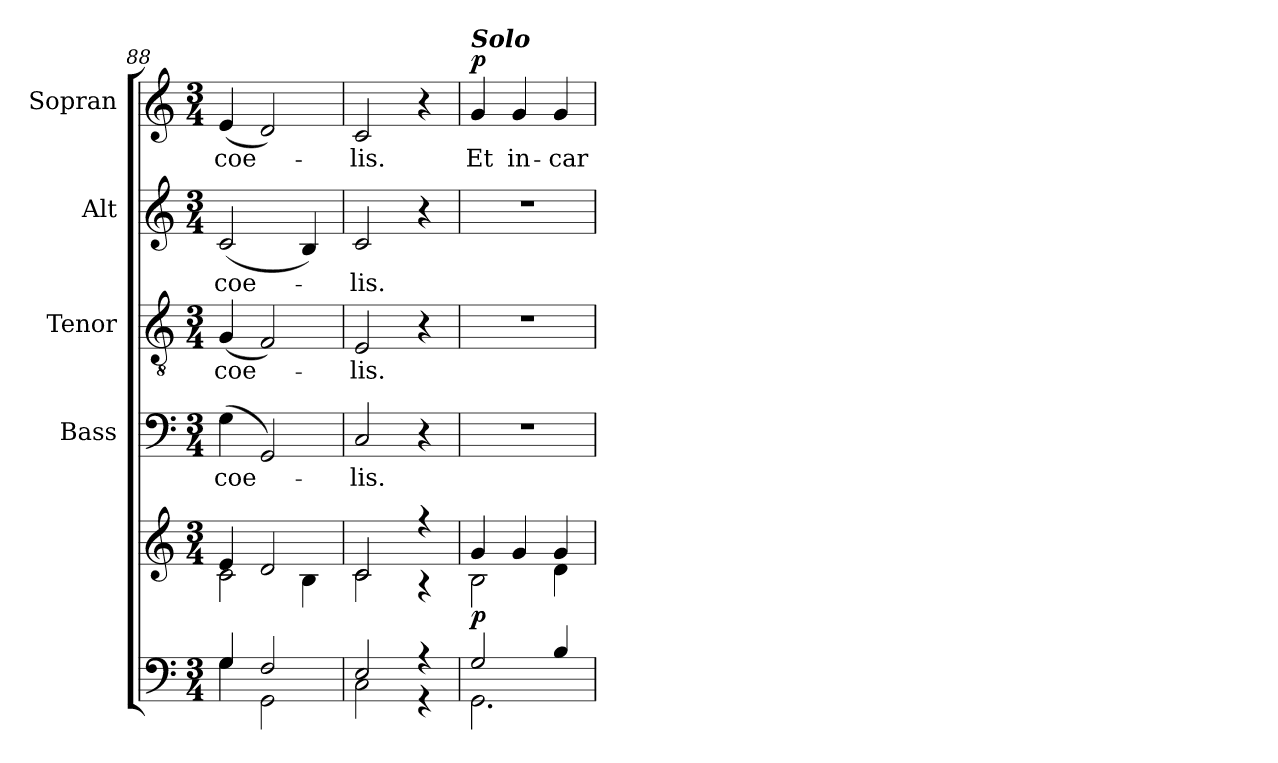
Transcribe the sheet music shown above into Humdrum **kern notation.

**kern	**kern	**dynam	**kern	**text	**kern	**text	**kern	**text	**kern	**text	**dynam
*part5	*part5	*part5	*part4	*part4	*part3	*part3	*part2	*part2	*part1	*part1	*part1
*staff6	*staff5	*staff5/6	*staff4	*staff4	*staff3	*staff3	*staff2	*staff2	*staff1	*staff1	*staff1
*	*	*	*I"Bass	*	*I"Tenor	*	*I"Alt	*	*I"Sopran	*	*
*	*	*	*I'B.	*	*I'T.	*	*I'A.	*	*I'S.	*	*
*clefF4	*clefG2	*	*clefF4	*	*clefGv2	*	*clefG2	*	*clefG2	*	*
*k[]	*k[]	*	*k[]	*	*k[]	*	*k[]	*	*k[]	*	*
*C:	*C:	*	*C:	*	*C:	*	*C:	*	*C:	*	*
*M3/4	*M3/4	*	*M3/4	*	*M3/4	*	*M3/4	*	*M3/4	*	*
=88	=88	=88	=88	=88	=88	=88	=88	=88	=88	=88	=88
*^	*^	*	*	*	*	*	*	*	*	*	*
!	!	!	!	!	!	!LO:LY:b	!	!LO:LY:b	!	!LO:LY:b	!	!LO:LY:b	!
4G/	4G\	4e/	2c\	.	(>4G\	coe-	(<4G/	coe-	(<2c/	coe-	(<4e/	coe-	.
2F/	2GG\	2d/	.	.	2GG/)	.	2F/)	.	.	.	2d/)	.	.
.	.	.	4B\	.	.	.	.	.	4B/)	.	.	.	.
=89	=89	=89	=89	=89	=89	=89	=89	=89	=89	=89	=89	=89	=89
!	!	!	!	!	!	!LO:LY:b	!	!LO:LY:b	!	!LO:LY:b	!	!LO:LY:b	!
2E/	2C\	2c/	2c\	.	2C/	-lis.	2E/	-lis.	2c/	-lis.	2c/	-lis.	.
4r	4r	4r	4r	.	4r	.	4r	.	4r	.	4r	.	.
!!LO:LB:g=z
=90	=90	=90	=90	=90	=90	=90	=90	=90	=90	=90	=90	=90	=90
!	!	!	!	!	!	!	!	!	!	!	!LO:TX:a:Bi:t=Solo	!	!
!	!	!	!	!LO:DY:b	!	!	!	!	!	!	!	!LO:LY:b	!LO:DY:a
2G/	2.GG\	4g/	2B\	p	2.r	.	2.r	.	2.r	.	4g/	Et	p
!	!	!	!	!	!	!	!	!	!	!	!	!LO:LY:b	!
.	.	4g/	.	.	.	.	.	.	.	.	4g/	in-	.
!	!	!	!	!	!	!	!	!	!	!	!	!LO:LY:b	!
4B/	.	4g/	4d\	.	.	.	.	.	.	.	4g/	-car-	.
*v	*v	*	*	*	*	*	*	*	*	*	*	*	*
*	*v	*v	*	*	*	*	*	*	*	*	*	*
=	=	=	=	=	=	=	=	=	=	=	=
*-	*-	*-	*-	*-	*-	*-	*-	*-	*-	*-	*-
